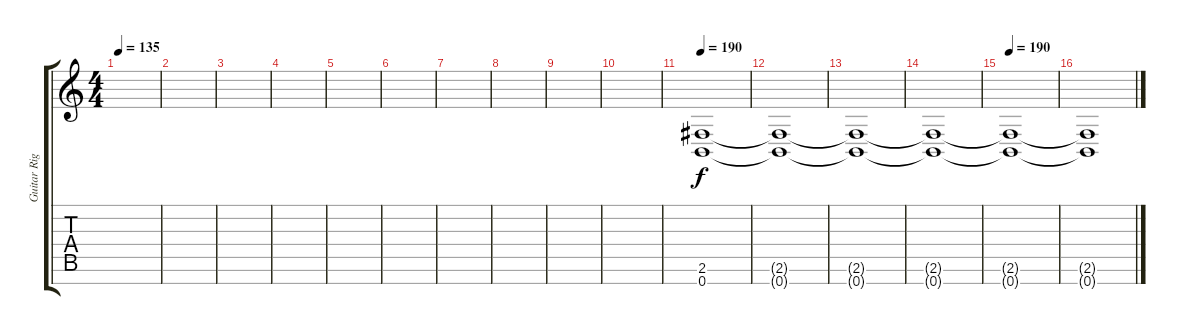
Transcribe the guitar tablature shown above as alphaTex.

\track ("Guitar Right" "Guitar Rig") {instrument distortionguitar}
\staff {score tabs}
\tuning (E4 B3 G3 D3 A2 E2 B1) {hide}
\ts (4 4)
\tempo 135
\clef g2
\ks c
|
|
|
|
|
|
|
|
|
|
\tempo 190
(2.6 0.7).1{volume 16} |
(2.6{t} 0.7{t}).1 |
(2.6{t} 0.7{t}).1 |
(2.6{t} 0.7{t}).1 |
\tempo 190
(2.6{t} 0.7{t}).1 |
(2.6{t} 0.7{t}).1
